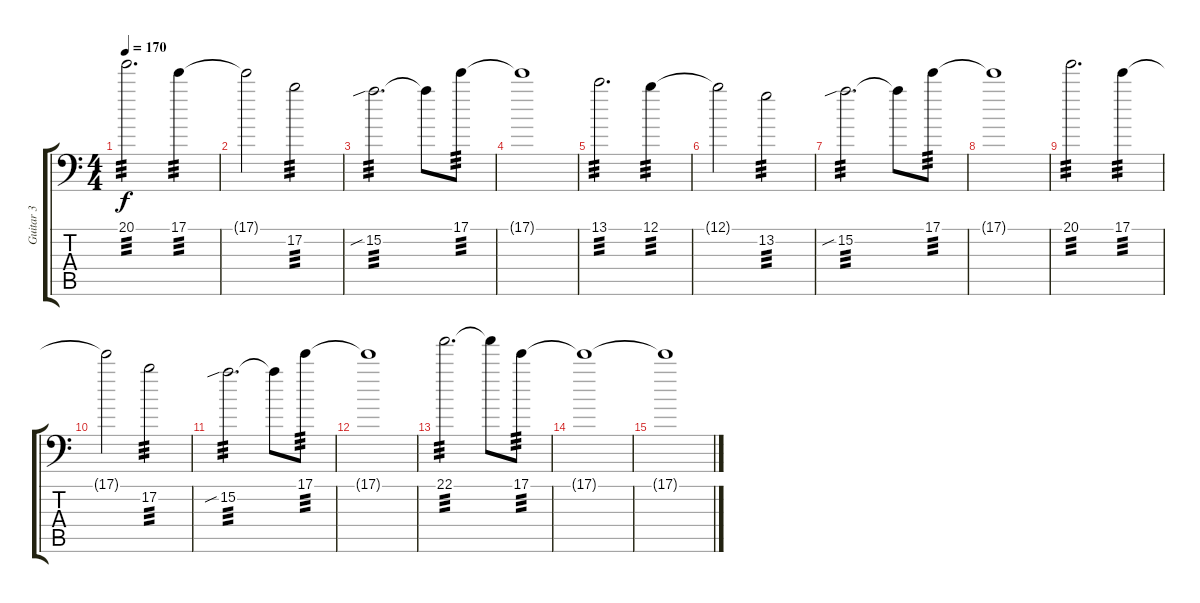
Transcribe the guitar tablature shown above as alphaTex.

\track ("Guitar 3" "Guitar 3") {instrument distortionguitar}
\staff {score tabs}
\tuning (B3 Gb3 D3 A2 E2 A1) {hide}
\ts (4 4)
\tempo 170
\clef f4
\ks c
20.1.2{d tp 3 dy f} 17.1.4{tp 3} |
17.1{t}.2 17.2.2{tp 3} |
15.2{sib}.2{d tp 3} 15.2{t}.8 17.1.8{tp 3} |
17.1{t}.1 |
13.1.2{d tp 3} 12.1.4{tp 3} |
12.1{t}.2 13.2.2{tp 3} |
15.2{sib}.2{d tp 3} 15.2{t}.8 17.1.8{tp 3} |
17.1{t}.1 |
20.1.2{d tp 3} 17.1.4{tp 3} |
17.1{t}.2 17.2.2{tp 3} |
15.2{sib}.2{d tp 3} 15.2{t}.8 17.1.8{tp 3} |
17.1{t}.1 |
22.1.2{d tp 3} 22.1{t}.8 17.1.8{tp 3} |
17.1{t}.1 |
17.1{t}.1
